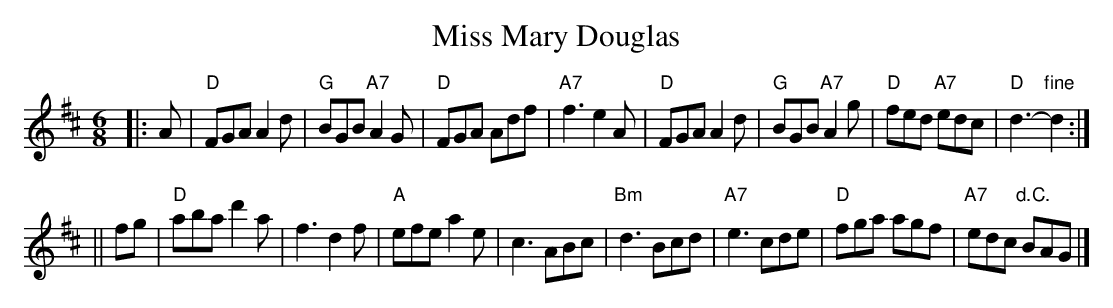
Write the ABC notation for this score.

X:1
T: Miss Mary Douglas
M: 6/8
L: 1/8
K: D
|: A | "D"FGA A2d | "G"BGB "A7"A2G | "D"FGA Adf | "A7"f3 e2A \
     | "D"FGA A2d | "G"BGB "A7"A2g | "D"fed "A7"edc | "D"d3- "fine"d2 :|
|| fg | "D"aba d'2a |  f3 d2f | "A"efe a2e | c3 ABc \
      | "Bm"d3 Bcd | "A7"e3 cde | "D"fga agf | "A7"edc "d.C."BAG |]
